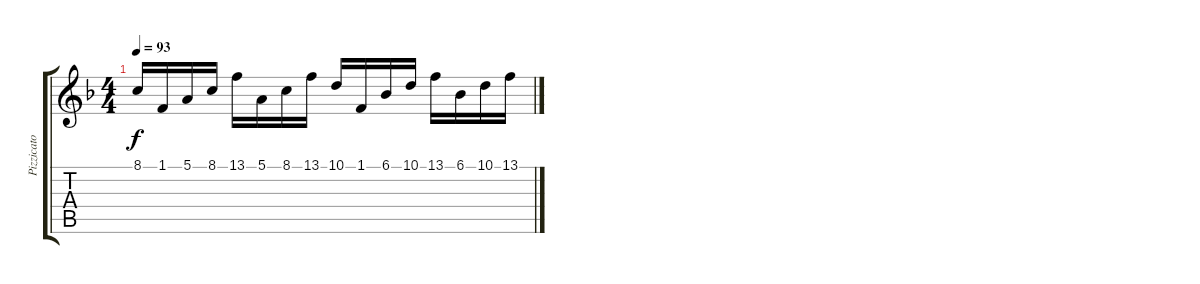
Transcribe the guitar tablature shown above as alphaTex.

\track ("Pizzicato Strings" "Pizzicato ") {instrument pizzicatostrings}
\staff {score tabs}
\tuning (E4 B3 G3 D3 A2 E2) {hide}
\ts (4 4)
\tempo 93
\clef g2
\ks f
8.1.16{dy f} 1.1.16 5.1.16 8.1.16 13.1.16 5.1.16 8.1.16 13.1.16 10.1.16 1.1.16 6.1.16 10.1.16 13.1.16 6.1.16 10.1.16 13.1.16
